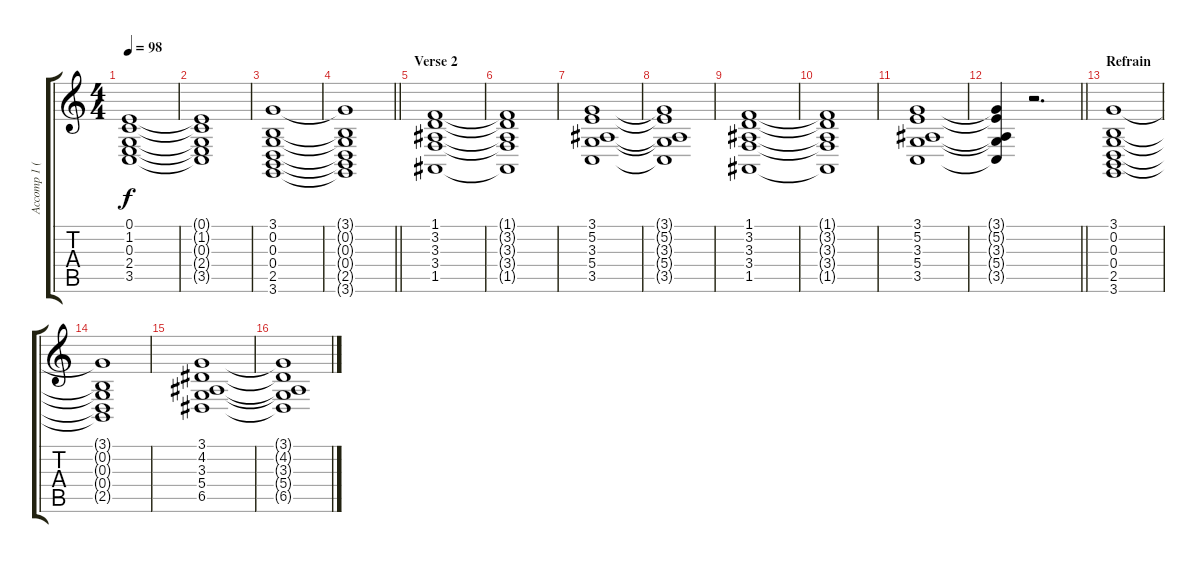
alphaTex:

\track ("Accomp 1 (Ld2)" "Accomp 1 (") {instrument lead2sawtooth}
\staff {score tabs}
\tuning (E4 B3 G3 D3 A2 E2) {hide}
\ts (4 4)
\tempo 98
\clef g2
\ks c
(0.1 1.2 0.3 2.4 3.5).1{dy f} |
(0.1{t} 1.2{t} 0.3{t} 2.4{t} 3.5{t}).1 |
(3.1 0.2 0.3 0.4 2.5 3.6).1 |
\barLineRight lightlight
(3.1{t} 0.2{t} 0.3{t} 0.4{t} 2.5{t} 3.6{t}).1 |
\section ("" "Verse 2")
(1.1 3.2 3.3 3.4 1.5).1 |
(1.1{t} 3.2{t} 3.3{t} 3.4{t} 1.5{t}).1 |
(3.1 5.2 3.3 5.4 3.5).1 |
(3.1{t} 5.2{t} 3.3{t} 5.4{t} 3.5{t}).1 |
(1.1 3.2 3.3 3.4 1.5).1 |
(1.1{t} 3.2{t} 3.3{t} 3.4{t} 1.5{t}).1 |
(3.1 5.2 3.3 5.4 3.5).1 |
\barLineRight lightlight
(3.1{t} 5.2{t} 3.3{t} 5.4{t} 3.5{t}).4 r.2{d} |
\section ("" "Refrain")
(3.1 0.2 0.3 0.4 2.5 3.6).1 |
(3.1{t} 0.2{t} 0.3{t} 0.4{t} 2.5{t}).1 |
(3.1 4.2 3.3 5.4 6.5).1 |
(3.1{t} 4.2{t} 3.3{t} 5.4{t} 6.5{t}).1
